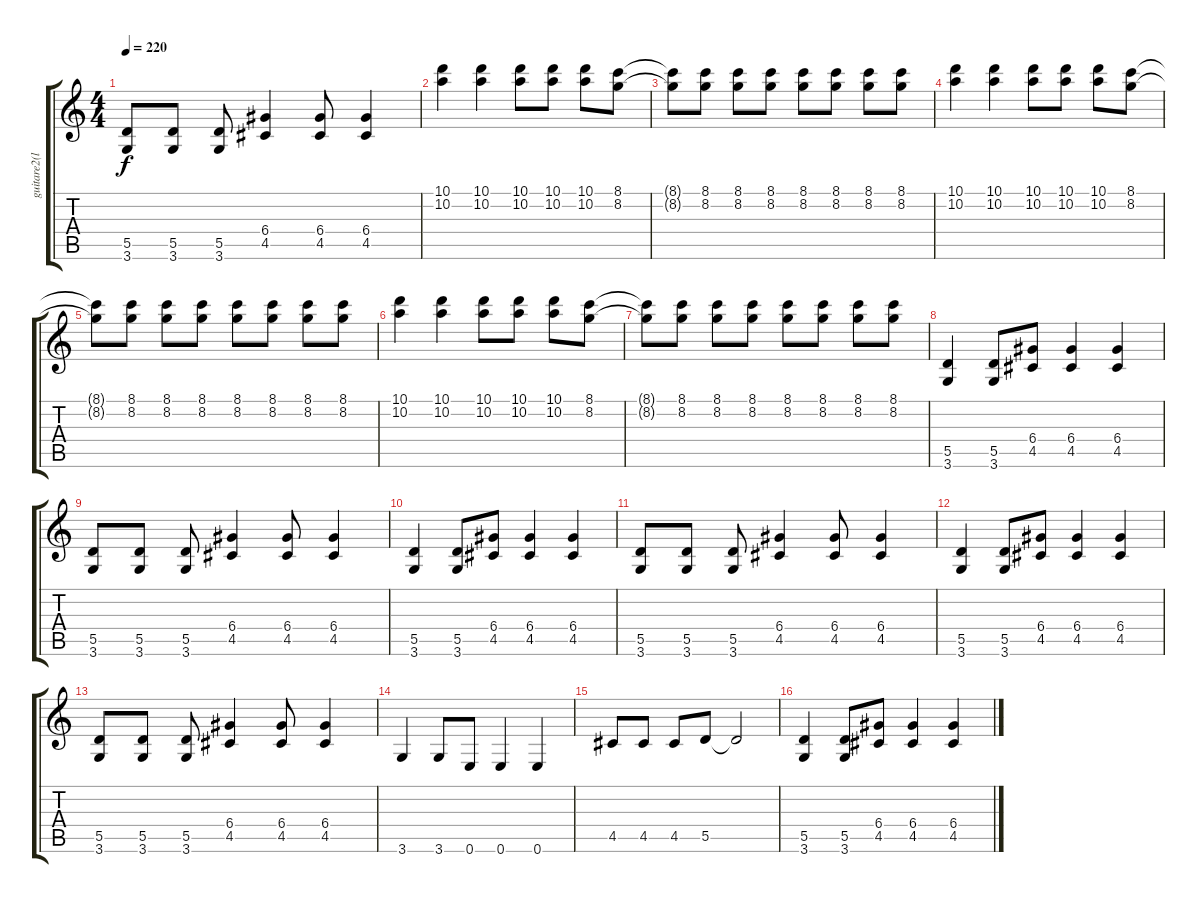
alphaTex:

\track ("guitare2(lars)" "guitare2(l") {instrument distortionguitar}
\staff {score tabs}
\tuning (E4 B3 G3 D3 A2 E2) {hide}
\ts (4 4)
\tempo 220
\clef g2
\ks c
(5.5 3.6).8{dy f} (5.5 3.6).8 (5.5 3.6).8 (6.4 4.5).4 (6.4 4.5).8 (6.4 4.5).4 |
(10.1 10.2).4 (10.1 10.2).4 (10.1 10.2).8 (10.1 10.2).8 (10.1 10.2).8 (8.1 8.2).8 |
(8.1{t} 8.2{t}).8 (8.1 8.2).8 (8.1 8.2).8 (8.1 8.2).8 (8.1 8.2).8 (8.1 8.2).8 (8.1 8.2).8 (8.1 8.2).8 |
(10.1 10.2).4 (10.1 10.2).4 (10.1 10.2).8 (10.1 10.2).8 (10.1 10.2).8 (8.1 8.2).8 |
(8.1{t} 8.2{t}).8 (8.1 8.2).8 (8.1 8.2).8 (8.1 8.2).8 (8.1 8.2).8 (8.1 8.2).8 (8.1 8.2).8 (8.1 8.2).8 |
(10.1 10.2).4 (10.1 10.2).4 (10.1 10.2).8 (10.1 10.2).8 (10.1 10.2).8 (8.1 8.2).8 |
(8.1{t} 8.2{t}).8 (8.1 8.2).8 (8.1 8.2).8 (8.1 8.2).8 (8.1 8.2).8 (8.1 8.2).8 (8.1 8.2).8 (8.1 8.2).8 |
(5.5 3.6).4 (5.5 3.6).8 (6.4 4.5).8 (6.4 4.5).4 (6.4 4.5).4 |
(5.5 3.6).8 (5.5 3.6).8 (5.5 3.6).8 (6.4 4.5).4 (6.4 4.5).8 (6.4 4.5).4 |
(5.5 3.6).4 (5.5 3.6).8 (6.4 4.5).8 (6.4 4.5).4 (6.4 4.5).4 |
(5.5 3.6).8 (5.5 3.6).8 (5.5 3.6).8 (6.4 4.5).4 (6.4 4.5).8 (6.4 4.5).4 |
(5.5 3.6).4 (5.5 3.6).8 (6.4 4.5).8 (6.4 4.5).4 (6.4 4.5).4 |
(5.5 3.6).8 (5.5 3.6).8 (5.5 3.6).8 (6.4 4.5).4 (6.4 4.5).8 (6.4 4.5).4 |
3.6.4 3.6.8 0.6.8 0.6.4 0.6.4 |
4.5.8 4.5.8 4.5.8 5.5.8 5.5{t}.2 |
(5.5 3.6).4 (5.5 3.6).8 (6.4 4.5).8 (6.4 4.5).4 (6.4 4.5).4
